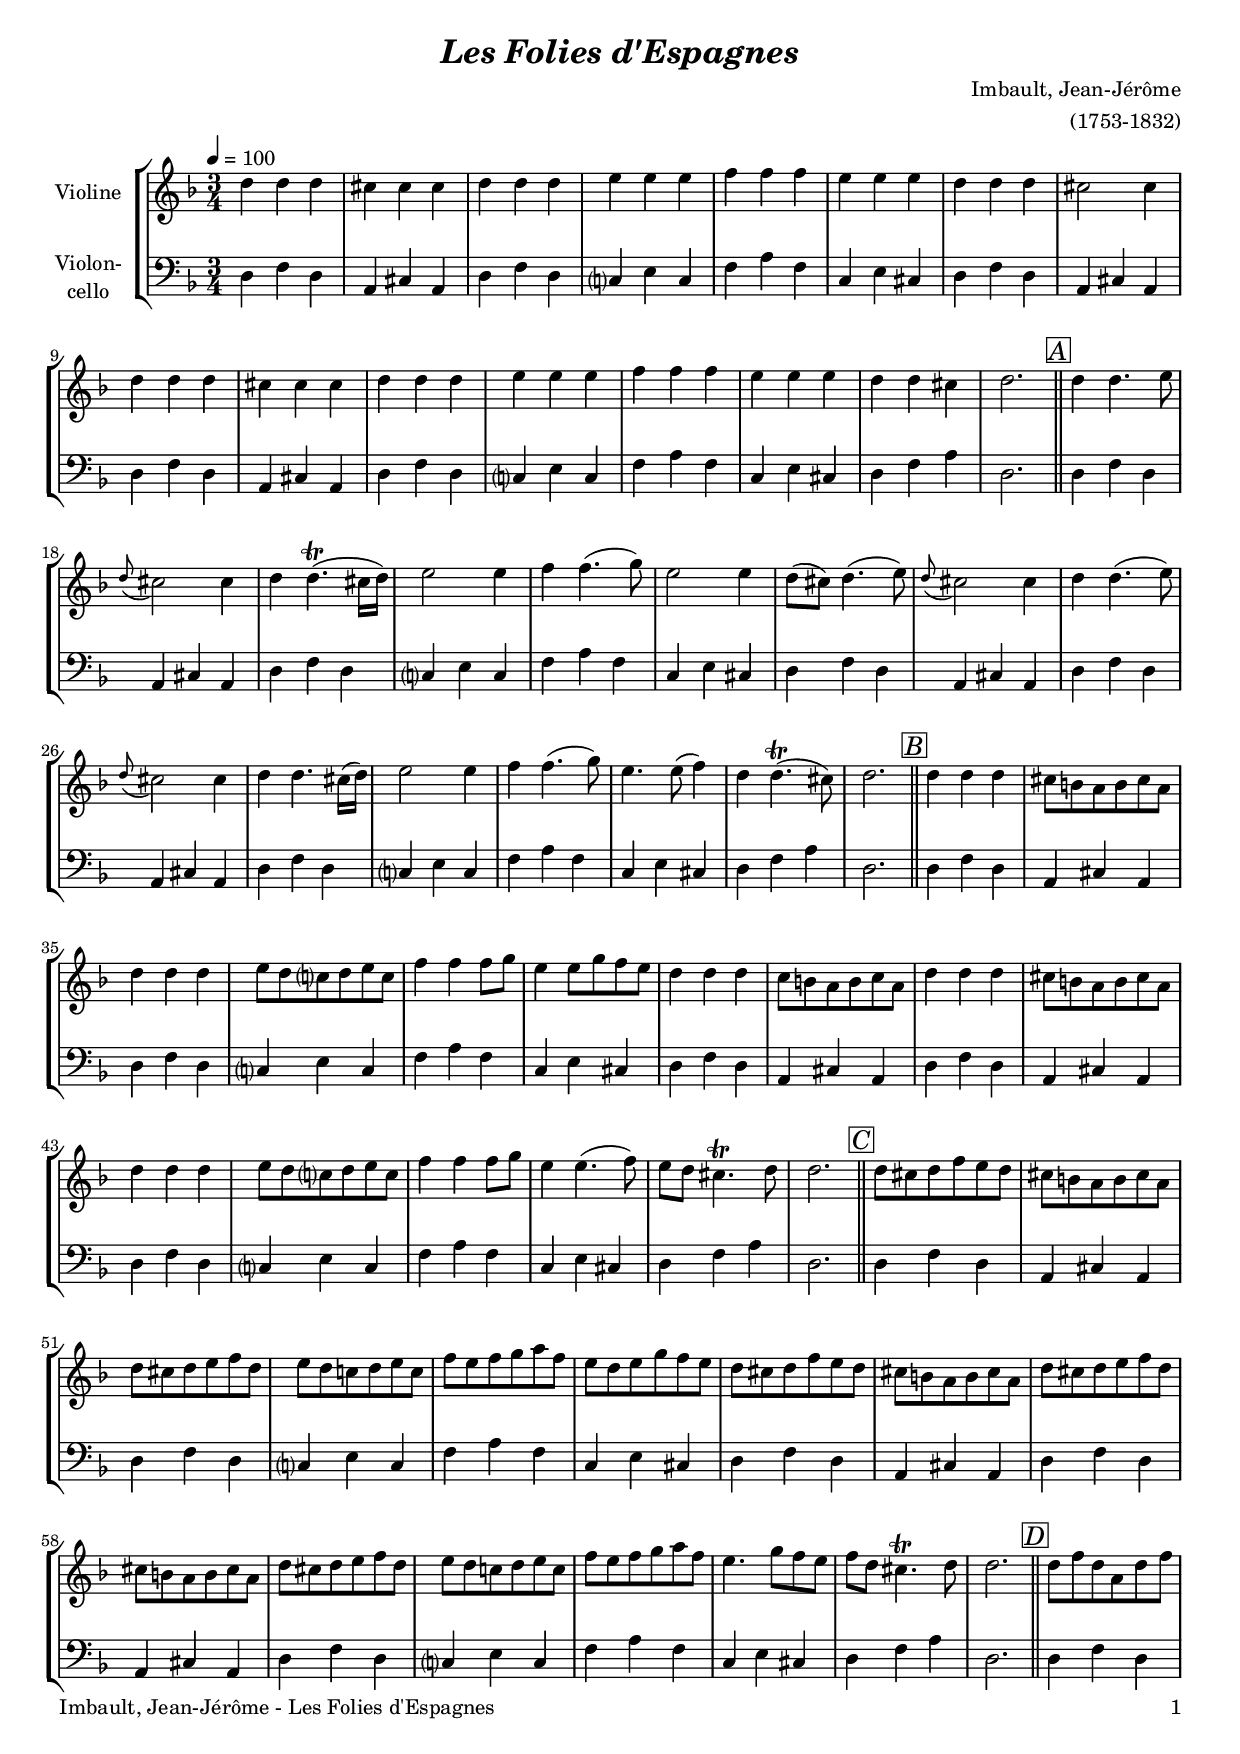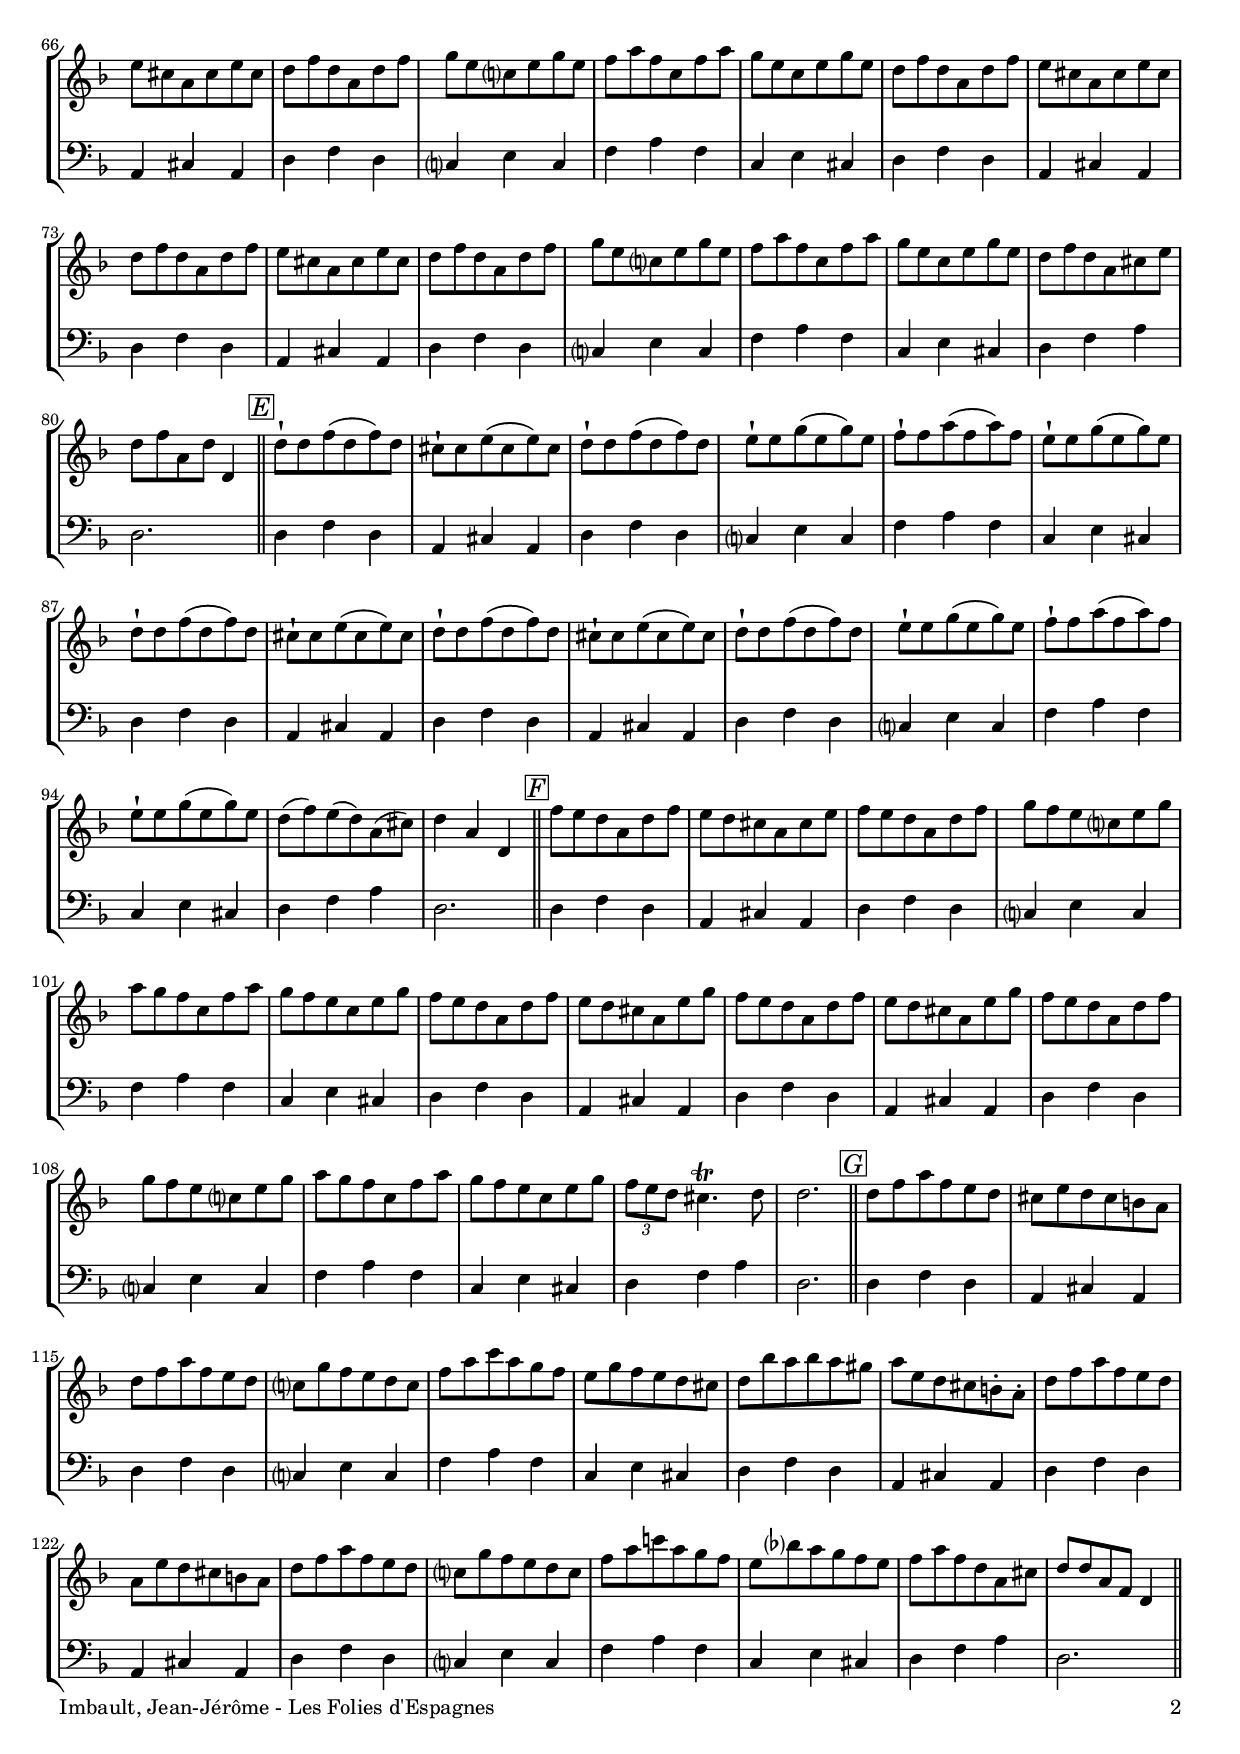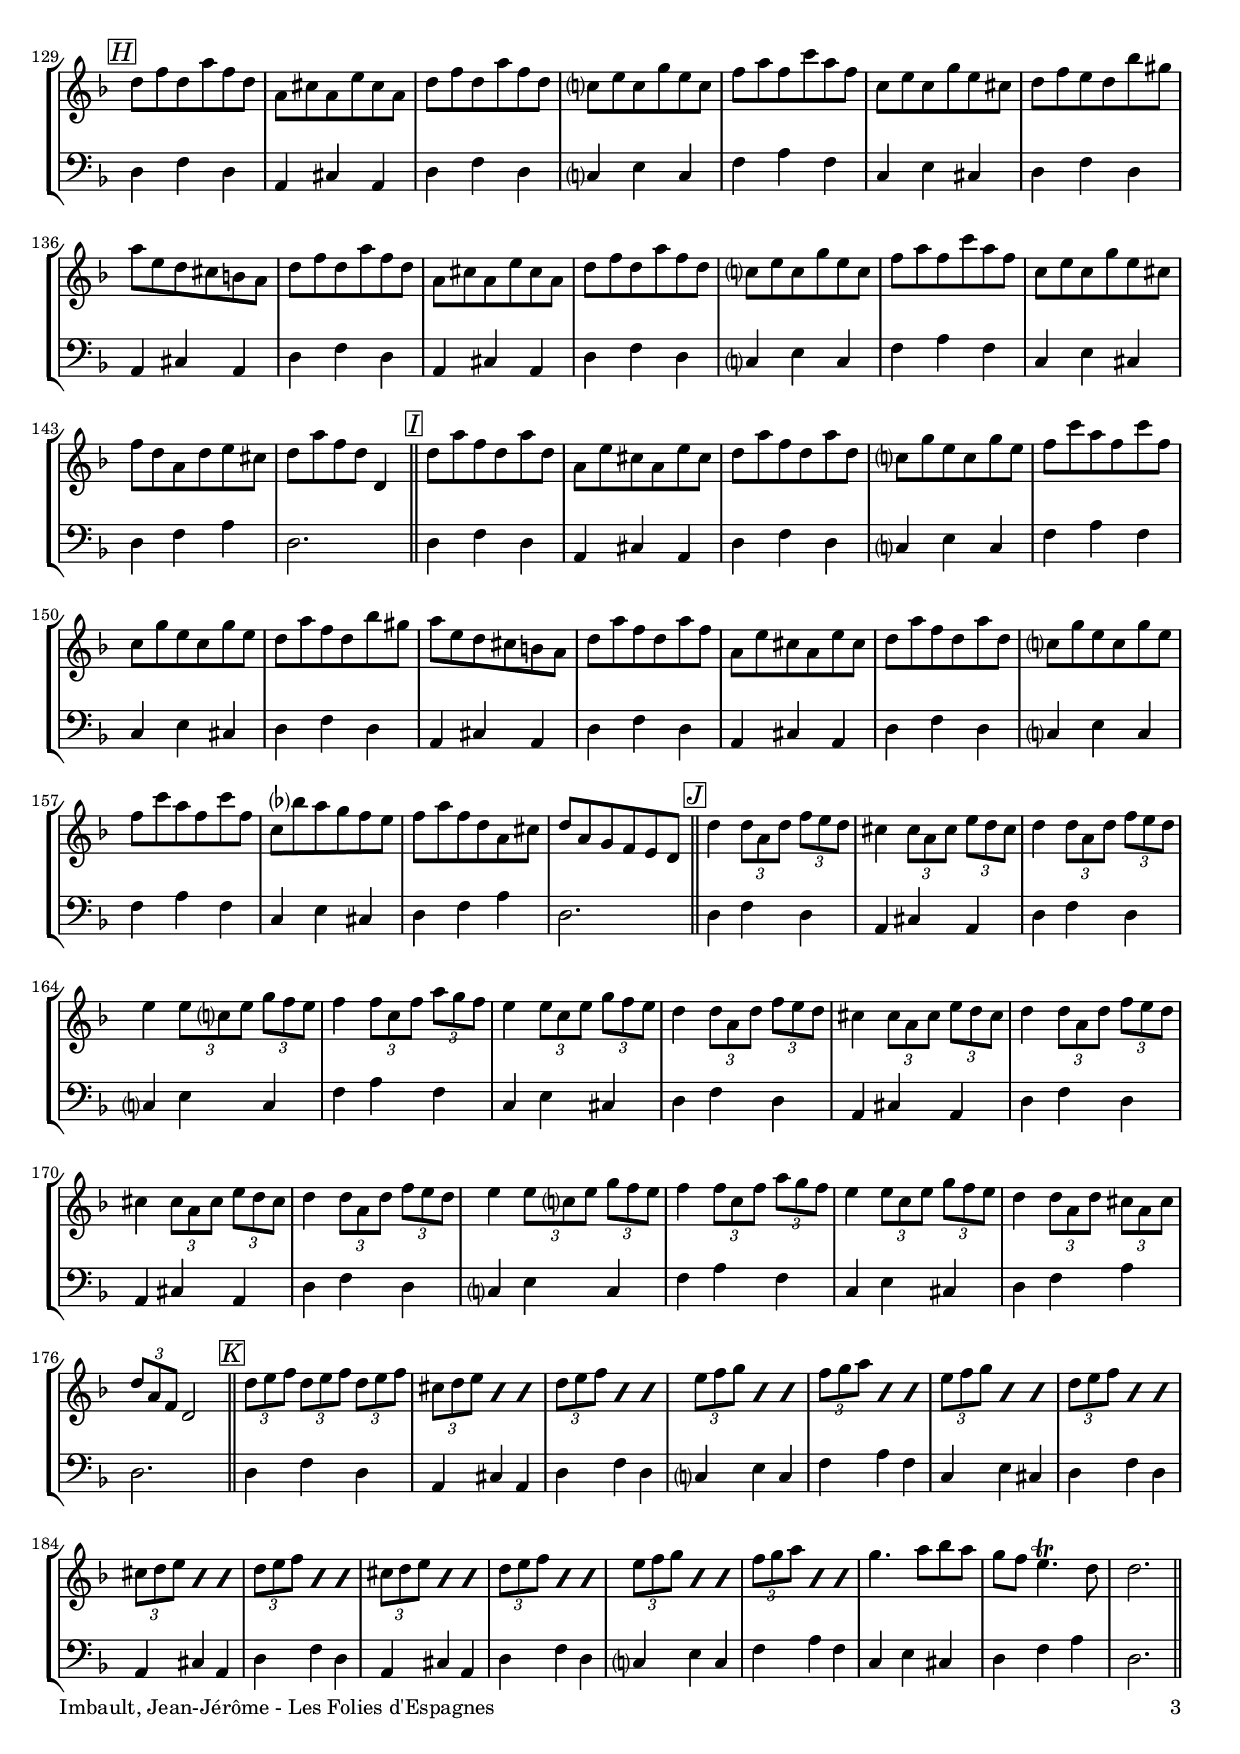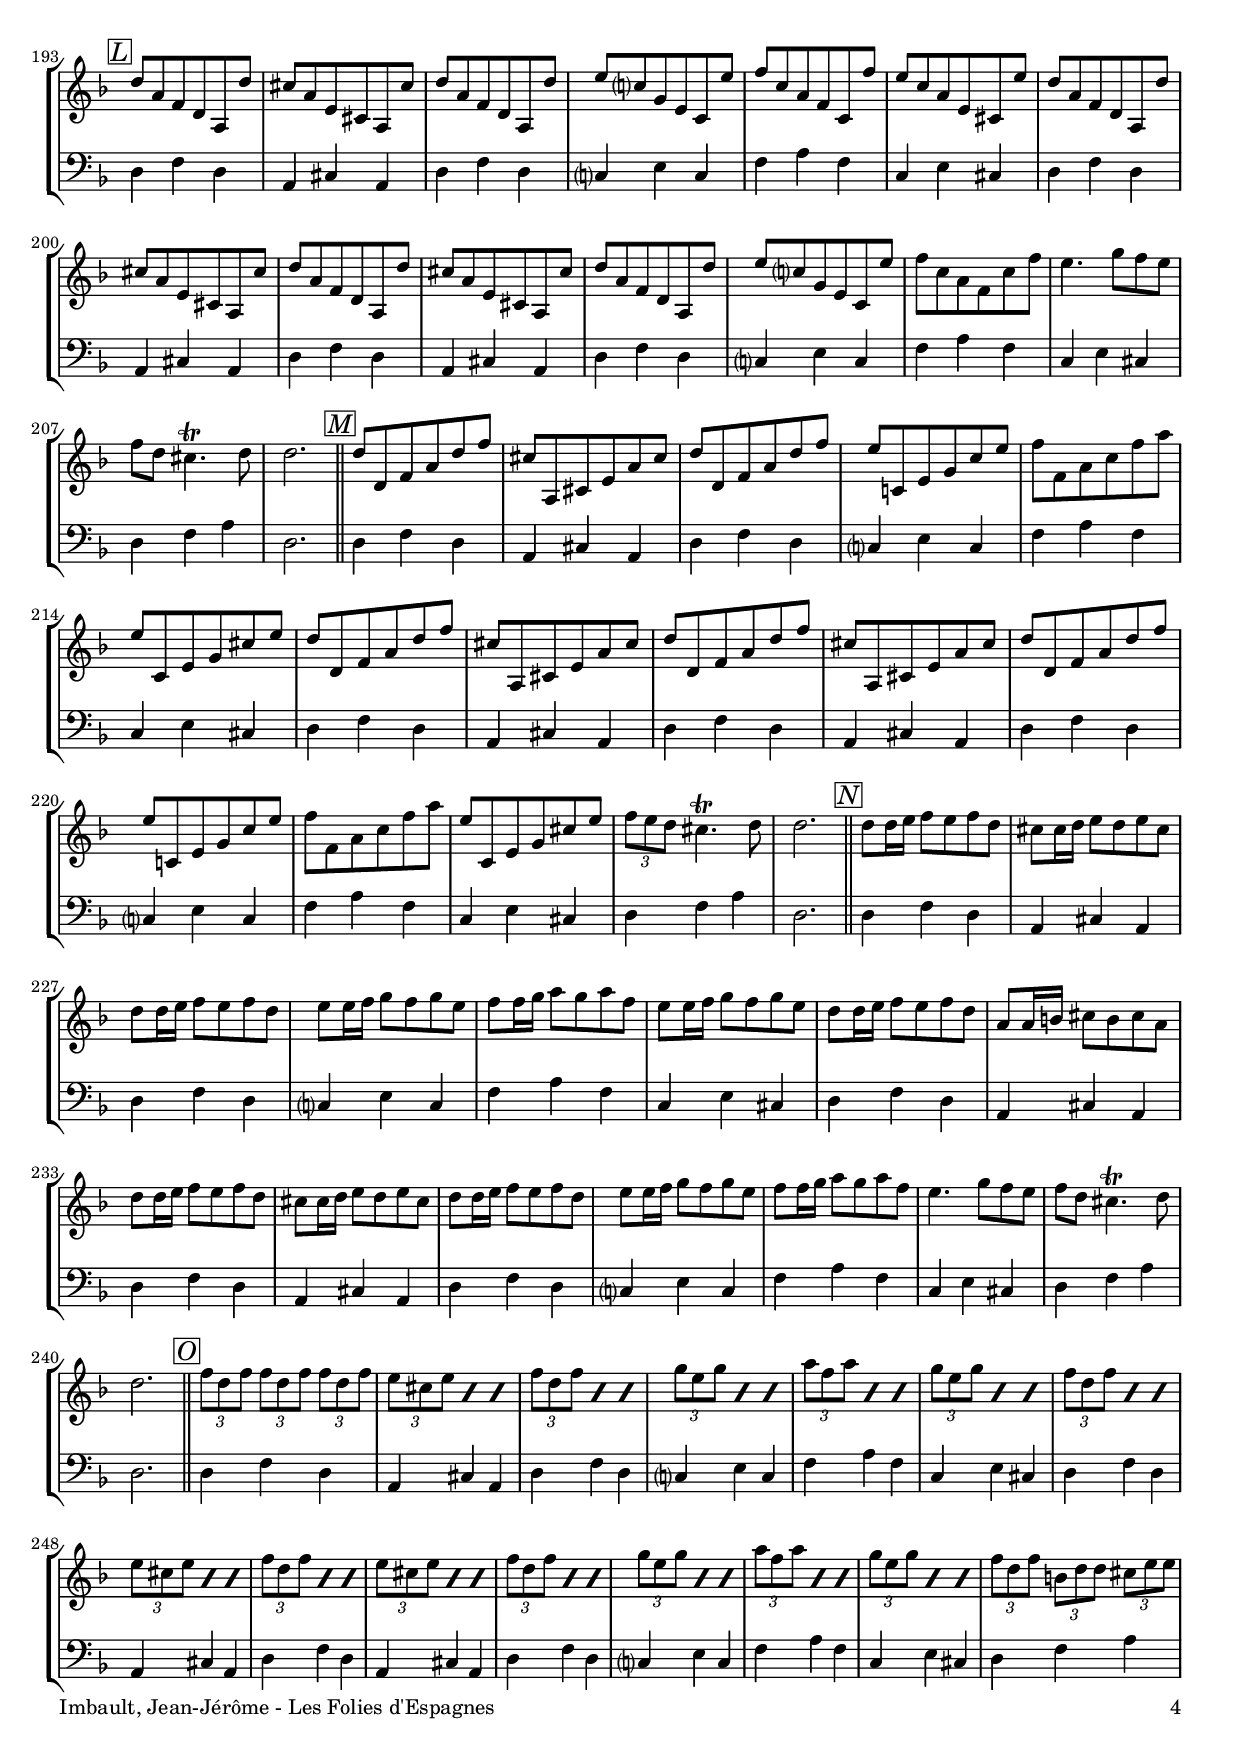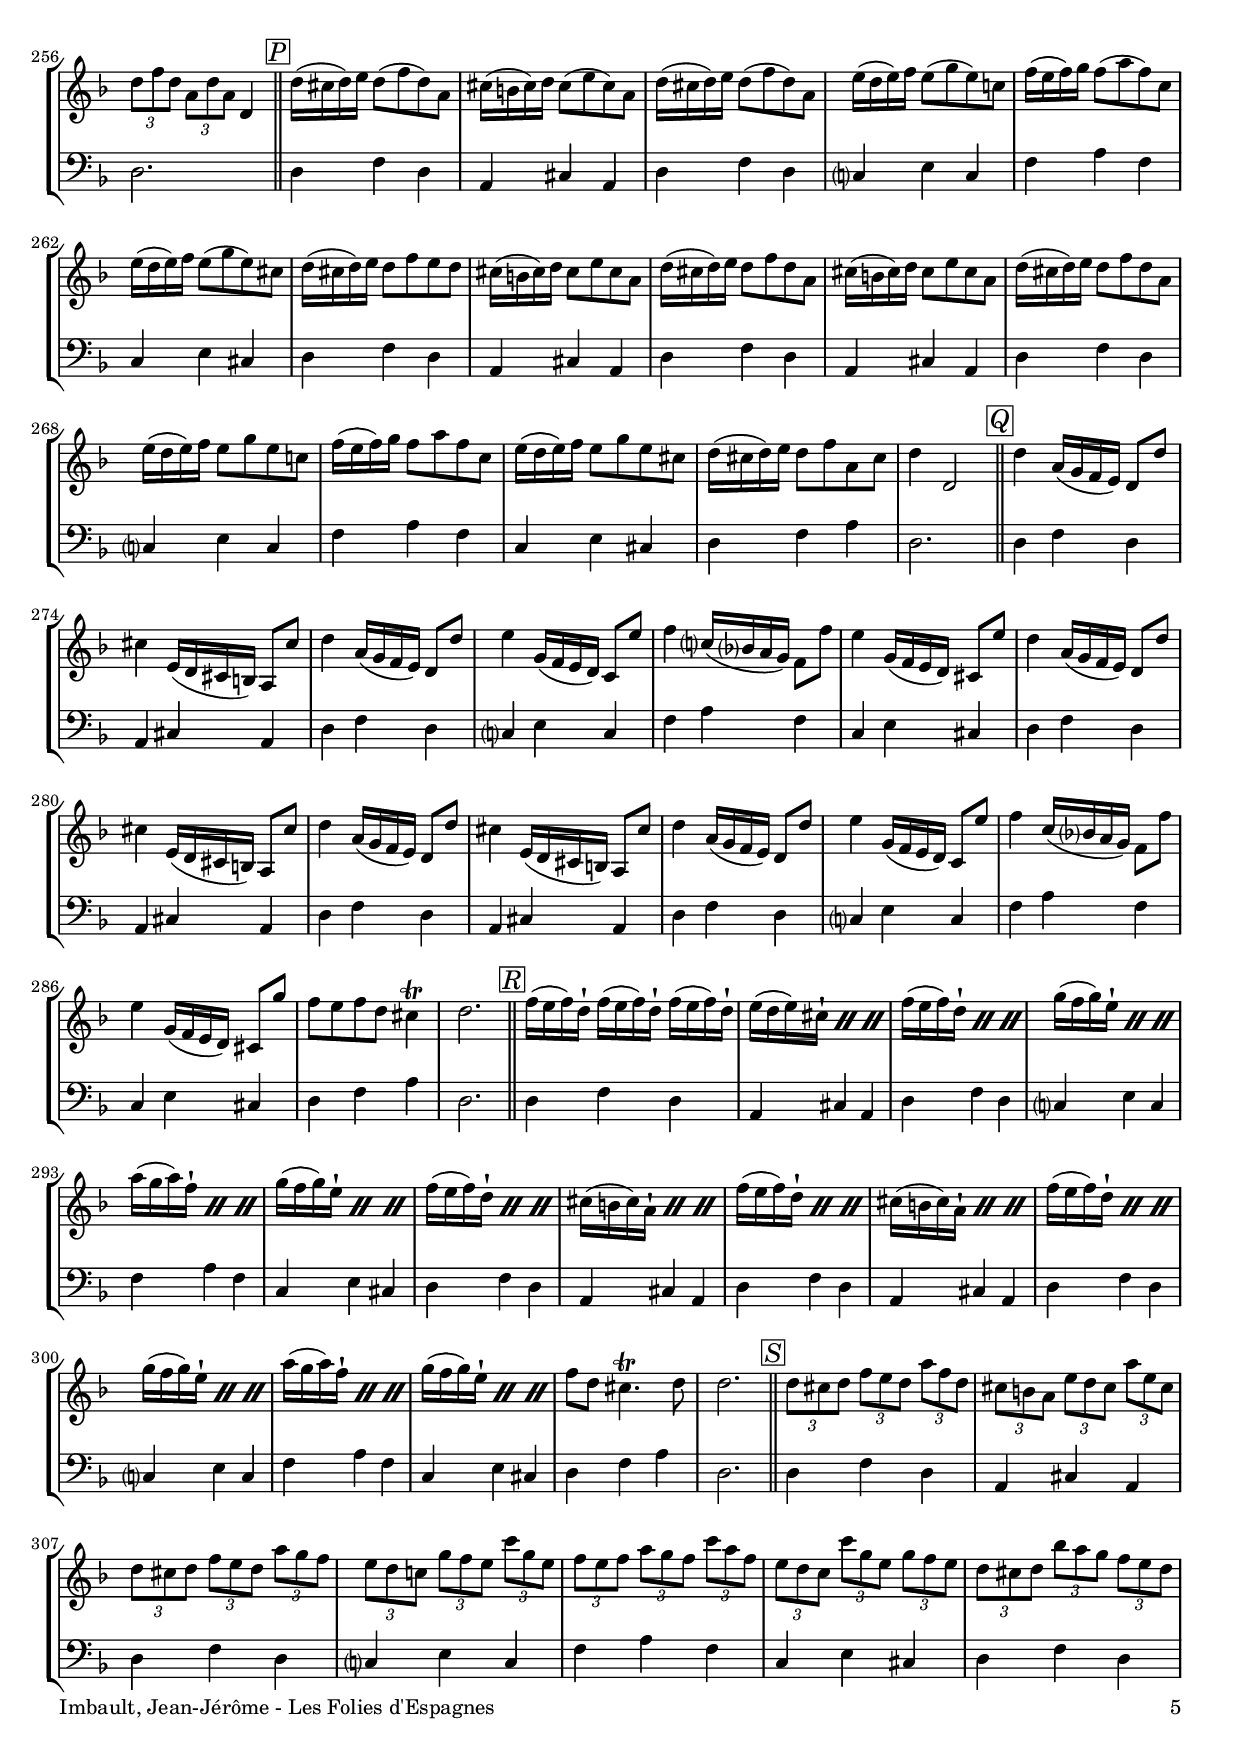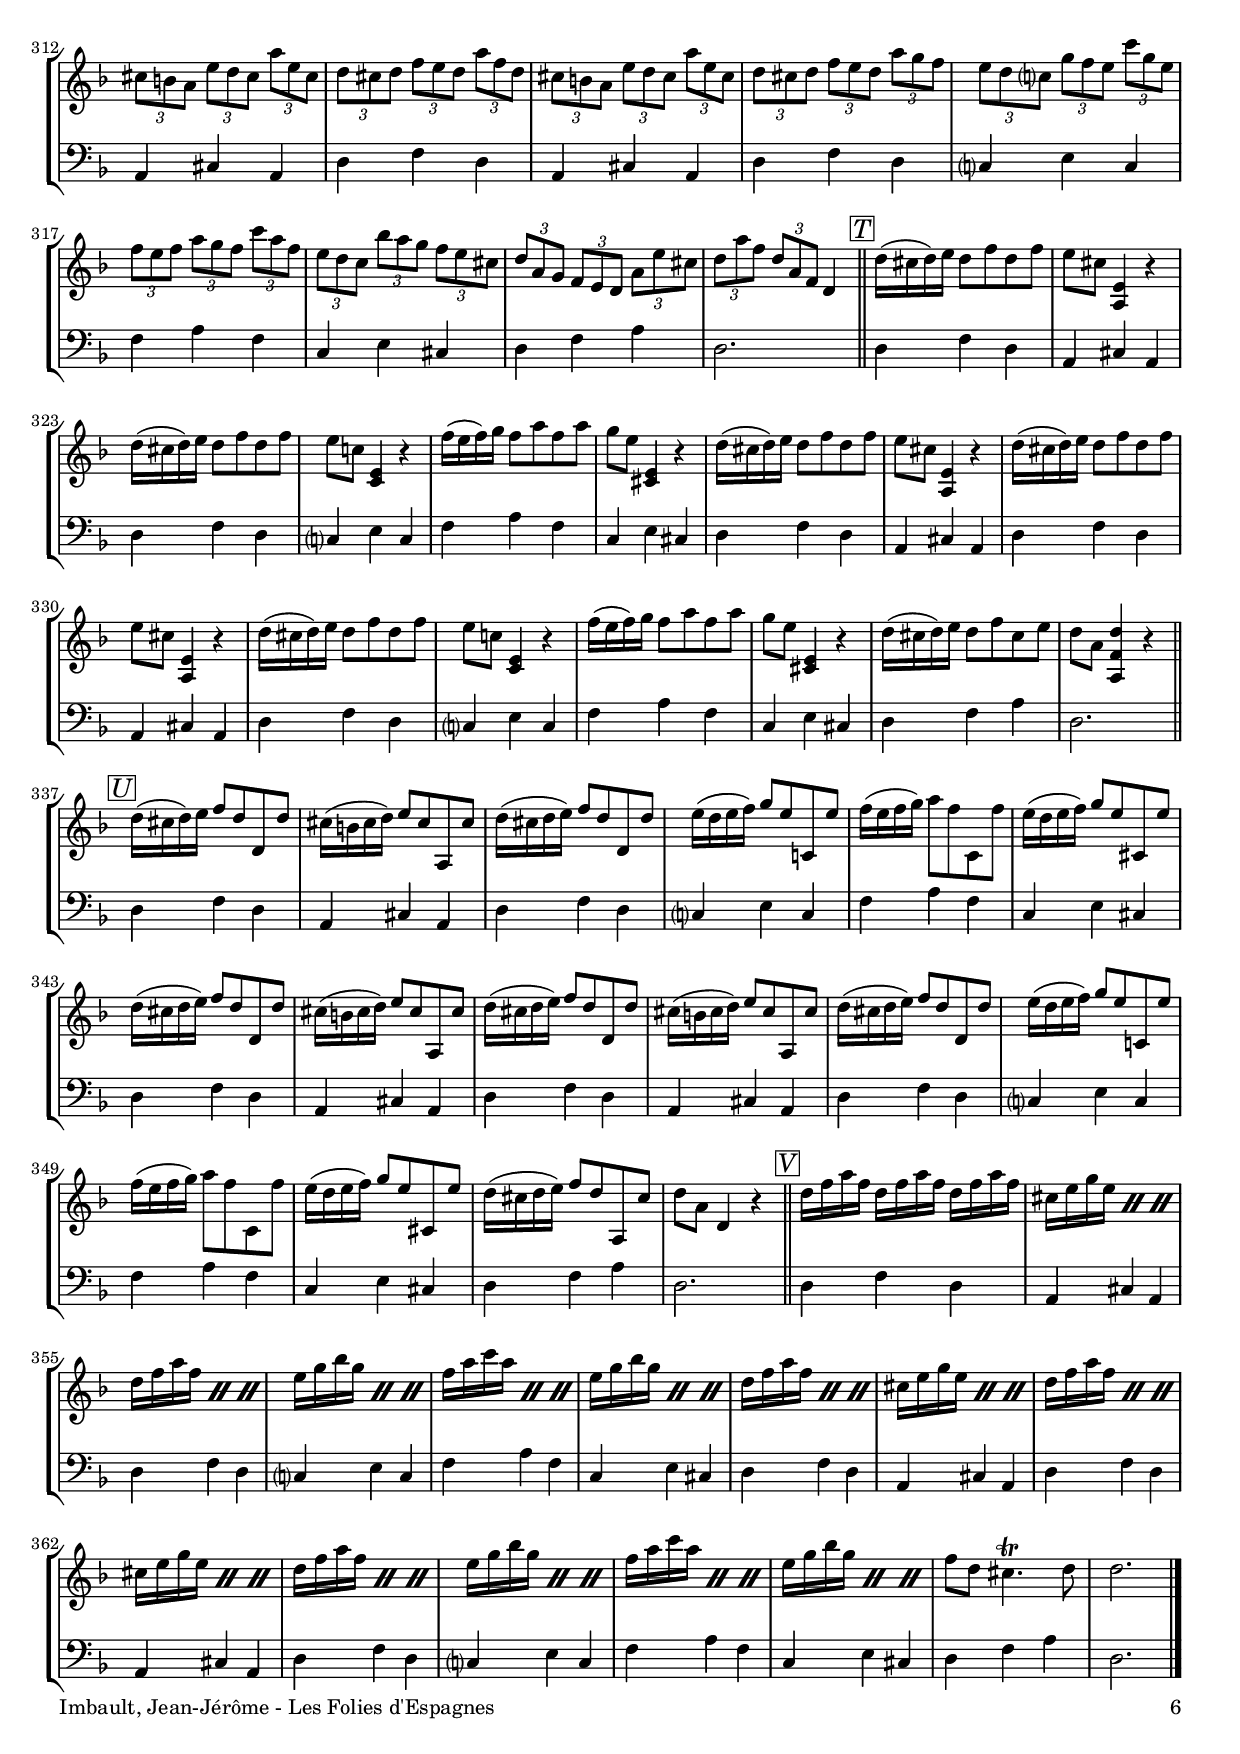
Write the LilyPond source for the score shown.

\version "2.24.4"
\include "deutsch.ly"
  
#(set-global-staff-size 18)

\header {
  title     = \markup \bold \italic "Les Folies d'Espagnes"
  composer  = "Imbault, Jean-Jérôme"
  arranger  = "(1753-1832)"
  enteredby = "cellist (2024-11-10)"
%  piece     = ""
}

voiceconsts = {
  \key d \minor
  \time 3/4
  \clef "treble"
  \numericTimeSignature
  \compressEmptyMeasures
% Set default beaming for all staves
%  \set Timing.beamExceptions = #'()
%  \set Timing.baseMoment     = #(ly:make-moment 1 4)
%  \set Timing.beatStructure  = #'(1 1 1 1)
  \tempo 4=100
}

mivl = "violin"
miva = "viola"
mipz = "pizzicato strings"
mivc = "cello"

boxa = { \bar "||" \mark \markup \box \italic "A" }
boxb = { \bar "||" \mark \markup \box \italic "B" }
boxc = { \bar "||" \mark \markup \box \italic "C" }
boxd = { \bar "||" \mark \markup \box \italic "D" }
boxe = { \bar "||" \mark \markup \box \italic "E" }
boxf = { \bar "||" \mark \markup \box \italic "F" }
boxg = { \bar "||" \mark \markup \box \italic "G" }
boxh = { \bar "||" \mark \markup \box \italic "H" }
boxi = { \bar "||" \mark \markup \box \italic "I" }
boxj = { \bar "||" \mark \markup \box \italic "J" }
boxk = { \bar "||" \mark \markup \box \italic "K" }
boxl = { \bar "||" \mark \markup \box \italic "L" }
boxm = { \bar "||" \mark \markup \box \italic "M" }
boxn = { \bar "||" \mark \markup \box \italic "N" }
boxo = { \bar "||" \mark \markup \box \italic "O" }
boxp = { \bar "||" \mark \markup \box \italic "P" }
boxq = { \bar "||" \mark \markup \box \italic "Q" }
boxr = { \bar "||" \mark \markup \box \italic "R" }
boxs = { \bar "||" \mark \markup \box \italic "S" }
boxt = { \bar "||" \mark \markup \box \italic "T" }
boxu = { \bar "||" \mark \markup \box \italic "U" }
boxv = { \bar "||" \mark \markup \box \italic "V" }
boxw = { \bar "||" \mark \markup \box \italic "W" }
boxx = { \bar "||" \mark \markup \box \italic "X" }

va = \relative c'' {
  \voiceconsts

  d4 d d
  cis cis cis
  d d d
  e e e
  f f f
  e e e
  d d d

  cis2 cis4
  d d d
  cis cis cis
  d d d
  e e e
  f f f
  e e e
  d d cis
  d2. \boxa
  
  d4 d4. e8
  \appoggiatura d cis2 cis4
  d d4.(\trill cis16 d)
  e2 e4
  f f4.( g8)
  e2 e4
  d8( cis) d4.( e8)

  \appoggiatura d cis2 cis4
  d4 d4.( e8)
  \appoggiatura d cis2 cis4
  d d4. cis16( d)
  e2 e4
  f f4.( g8)
  e4. e8( f4)
  d4 d4.(\trill cis8)
  d2. \boxb

  d4 d d
  cis8 h a h cis a
  d4 d d
  e8 d c? d e c
  f4 f f8 g
  e4 e8 g f e
  d4 d d

  c8 h a h c a
  d4 d d
  cis8 h a h cis a
  d4 d d
  e8 d c? d e c
  f4 f f8 g
  e4 e4.( f8)
  e d cis4.\trill d8
  d2. \boxc

  d8 cis d f e d
  cis h a h cis a
  d cis d e f d
  e d c! d e c
  f e f g a f
  e d e g f e
  d cis d f e d

  cis h a h cis a
  d cis d e f d
  cis h a h cis a
  d cis d e f d
  e d c! d e c
  f e f g a f
  e4. g8 f e
  f d cis4.\trill d8
  d2. \boxd

  d8 f d a d f
  e cis a cis e cis
  d f d a d f
  g e c? e g e
  f a f c f a
  g e c e g e
  d f d a d f
  e cis a cis e cis

  d f d a d f
  e cis a cis e cis
  d f d a d f
  g e c? e g e
  f a f c f a
  g e c e g e
  d f d a cis e
  d f a, d d,4 \boxe

  d'8-! d f( d f) d
  cis-! cis e( cis e) cis
  d-! d f( d f) d
  e-! e g( e g) e
  f-! f a( f a) f
  e-! e g( e g) e
  d-! d f( d f) d
  cis-! cis e( cis e) cis

  d-! d f( d f) d
  cis-! cis e( cis e) cis
  d-! d f( d f) d
  e-! e g( e g) e
  f-! f a( f a) f
  e-! e g( e g) e
  d( f) e( d) a( cis)
  d4 a d, \boxf

  f'8 e d a d f
  e d cis a cis e
  f e d a d f
  g f e c? e g
  a g f c f a
  g f e c e g
  f e d a d f

  e d cis a e' g
  f e d a d f
  e d cis a e' g
  f e d a d f
  g f e c? e g
  a g f c f a
  g f e c e g
  \tuplet 3/2 4 { f e d } cis4.\trill d8
  d2. \boxg

  d8 f a f e d
  cis e d cis h a
  d f a f e d
  c? g' f e d c
  f a c a g f
  e g f e d cis
  d b' a b a gis

  a e d cis h-. a-.
  d f a f e d
  a e' d cis h a
  d f a f e d
  c? g' f e d c
  f a c! a g f
  e b'? a g f e
  f a f d a cis
  d d a f d4 \boxh

  d'8 f d a' f d
  a cis a e' cis a
  d f d a' f d
  c? e c g' e c
  f a f c' a f
  c e c g' e cis
  d f e d b' gis

  a e d cis h a
  d f d a' f d
  a cis a e' cis a
  d f d a' f d
  c? e c g' e c
  f a f c' a f
  c e c g' e cis
  f d a d e cis
  d a' f d d,4 \boxi

  d'8 a' f d a' d,
  a e' cis a e' cis
  d a' f d a' d,
  c? g' e c g' e
  f c' a f c' f,
  c g' e c g' e
  d a' f d b' gis
  a e d cis h a

  d a' f d a' f
  a, e' cis a e' cis
  d a' f d a' d,
  c? g' e c g' e
  f c' a f c' f,
  c b'? a g f e
  f a f d a cis
  d a g f e d \boxj

  d'4 \tuplet 3/2 4 { d8 a d f e d }
  cis4 \tuplet 3/2 4 { cis8 a cis e d cis }
  d4 \tuplet 3/2 4 { d8 a d f e d }
  e4 \tuplet 3/2 4 { e8 c? e g f e }
  f4 \tuplet 3/2 4 { f8 c f a g f }
  e4 \tuplet 3/2 4 { e8 c e g f e }
  d4 \tuplet 3/2 4 { d8 a d f e d }

  cis4 \tuplet 3/2 4 { cis8 a cis e d cis }
  d4 \tuplet 3/2 4 { d8 a d f e d }
  cis4 \tuplet 3/2 4 { cis8 a cis e d cis }
  d4 \tuplet 3/2 4 { d8 a d f e d }
  e4 \tuplet 3/2 4 { e8 c? e g f e }
  f4 \tuplet 3/2 4 { f8 c f a g f }
  e4 \tuplet 3/2 4 { e8 c e g f e }
  d4 \tuplet 3/2 4 { d8 a d cis a cis }
  \tuplet 3/2 4 { d a f } d2 \boxk

  \repeat unfold 3 \tuplet 3/2 4 { d'8 e f }
  \repeat percent 3 \tuplet 3/2 4 { cis d e }
  \repeat percent 3 \tuplet 3/2 4 { d e f }
  \repeat percent 3 \tuplet 3/2 4 { e f g }
  \repeat percent 3 \tuplet 3/2 4 { f g a }
  \repeat percent 3 \tuplet 3/2 4 { e f g }
  \repeat percent 3 \tuplet 3/2 4 { d e f }
  
  \repeat percent 3 \tuplet 3/2 4 { cis d e }
  \repeat percent 3 \tuplet 3/2 4 { d e f }
  \repeat percent 3 \tuplet 3/2 4 { cis d e }
  \repeat percent 3 \tuplet 3/2 4 { d e f }
  \repeat percent 3 \tuplet 3/2 4 { e f g }
  \repeat percent 3 \tuplet 3/2 4 { f g a }
  g4. a8 b a
  g f e4.\trill d8
  d2. \boxl

  d8 a f d a d'
  cis a e cis a cis'
  d a f d a d'
  e c? g e c e'
  f c a f c f'
  e c a e cis e'
  d a f d a d'

  cis a e cis a cis'
  d a f d a d'
  cis a e cis a cis'
  d a f d a d'
  e c? g e c e'
  f c a f c' f
  e4. g8 f e
  f d cis4.\trill d8
  d2. \boxm

  d8 d, f a d f
  cis a, cis e a cis
  d d, f a d f
  e c,! e g c e
  f f, a c f a
  e c, e g cis e
  d d, f a d f

  cis a, cis e a cis
  d d, f a d f
  cis a, cis e a cis
  d d, f a d f
  e c,! e g c e
  f f, a c f a
  e c, e g cis e
  \tuplet 3/2 4 { f e d } cis4.\trill d8
  d2. \boxn

  d8 d16 e f8 e f d
  cis cis16 d e8 d e cis
  d d16 e f8 e f d
  e e16 f g8 f g e
  f f16 g a8 g a f
  e e16 f g8 f g e
  d d16 e f8 e f d

  a a16 h cis8 h cis a
  d d16 e f8 e f d
  cis8 cis16 d e8 d e cis
  d d16 e f8 e f d
  e e16 f g8 f g e
  f f16 g a8 g a f
  e4. g8 f e
  f d cis4.\trill d8
  d2. \boxo

  \repeat unfold 3 \tuplet 3/2 4 { f8 d f }
  \repeat percent 3 \tuplet 3/2 4 { e cis e }
  \repeat percent 3 \tuplet 3/2 4 { f d f }
  \repeat percent 3 \tuplet 3/2 4 { g e g }
  \repeat percent 3 \tuplet 3/2 4 { a f a }
  
  \repeat percent 3 \tuplet 3/2 4 { g e g }
  \repeat percent 3 \tuplet 3/2 4 { f d f }
  \repeat percent 3 \tuplet 3/2 4 { e cis e }
  \repeat percent 3 \tuplet 3/2 4 { f d f }
  \repeat percent 3 \tuplet 3/2 4 { e cis e }
  \repeat percent 3 \tuplet 3/2 4 { f d f }
  
  \repeat percent 3 \tuplet 3/2 4 { g e g }
  \repeat percent 3 \tuplet 3/2 4 { a f a }
  \repeat percent 3 \tuplet 3/2 4 { g e g }
  \tuplet 3/2 4 { f d f h, d d cis e e }
  \tuplet 3/2 4 { d f d a d a } d,4 \boxp

  d'16( cis d) e d8( f d) a
  cis16( h cis) d cis8( e cis) a
  d16( cis d ) e d8( f d) a
  e'16( d e) f e8( g e) c!
  f16( e f) g f8( a f) c

  e16( d e) f e8( g e) cis
  d16( cis d) e d8 f e d
  cis16( h cis) d cis8 e cis a
  d16( cis d) e d8 f d a
  cis16( h cis) d cis8 e cis a

  d16( cis d) e d8 f d a
  e'16( d e) f e8 g e c!
  f16( e f) g f8 a f c
  e16( d e) f e8 g e cis
  d16( cis d) e d8 f a, cis
  d4 d,2 \boxq

  d'4 a16( g f e) d8 d'
  cis4 e,16( d cis h) a8 cis'
  d4 a16( g f e) d8 d'
  e4 g,16( f e d) c8 e'
  f4 c?16( b? a g) f8 f'

  e4 g,16( f e d) cis8 e'
  d4 a16( g f e) d8 d'
  cis4 e,16( d cis h) a8 cis'
  d4 a16( g f e) d8 d'
  cis4 e,16( d cis h) a8 cis'

  d4 a16( g f e) d8 d'
  e4 g,16( f e d) c8 e'
  f4 c16( b? a g) f8 f'
  e4 g,16( f e d) cis8 g''
  f e f d cis4\trill
  d2. \boxr

  \repeat unfold 3 { f16( e f) d-! }
  \repeat percent 3 { e( d e) cis-! }
  \repeat percent 3 { f( e f) d-! }
  \repeat percent 3 { g( f g) e-! }
  \repeat percent 3 { a( g a) f-! }
  
  \repeat percent 3 { g( f g) e-! }
  \repeat percent 3 { f( e f) d-! }
  \repeat percent 3 { cis( h cis) a-! }
  \repeat percent 3 { f'( e f) d-! }
  \repeat percent 3 { cis( h cis) a-! }
  
  \repeat percent 3 { f'( e f) d-! }
  \repeat percent 3 { g( f g) e-! }
  \repeat percent 3 { a( g a) f-! }
  \repeat percent 3 { g( f g) e-! }
  f8 d cis4.\trill d8
  d2. \boxs
  
  \tuplet 3/2 4 {
    d8 cis d f e d a' f d
    cis h a e' d cis a' e cis
    d cis d f e d a' g f
    e d c! g' f e c' g e
    f e f a g f c' a f

    e d c c' g e g f e
    d cis d b' a g f e d
    cis h a e' d cis a' e cis
    d cis d f e d a' f d
    cis h a e' d cis a' e cis

    d cis d f e d a' g f
    e d c? g' f e c' g e
    f e f a g f c' a f
    e d c b' a g f e cis
    d a g f e d a' e' cis
    d a' f d a f
  } d4 \boxt

  d'16( cis d) e d8 f d f
  e cis <a, e'>4 r
  d'16( cis d) e d8 f d f
  e c! <c, e>4 r
  f'16( e f) g f8 a f a
  g e <cis, e>4 r

  d'16( cis d) e d8 f d f
  e cis <a, e'>4 r
  d'16( cis d) e d8 f d f
  e cis <a, e'>4 r
  d'16( cis d) e d8 f d f
  e c! <c, e>4 r

  f'16( e f) g f8 a f a
  g e <cis, e>4 r
  d'16( cis d) e d8 f cis e
  d a <a, f' d'>4 r \boxu

  d'16( cis d) e f8 d d, d'
  cis16( h cis d) e8 cis a, cis'
  d16( cis d e) f8 d d, d'
  e16( d e f) g8 e c,! e'
  f16( e f g) a8 f c, f'

  e16( d e f) g8 e cis, e'
  d16( cis d e) f8 d d, d'
  cis16( h cis d) e8 cis a, cis'
  d16( cis d e) f8 d d, d'
  cis16( h cis d) e8 cis a, cis'

  d16( cis d e) f8 d d, d'
  e16( d e f) g8 e c,! e'
  f16( e f g) a8 f c, f'
  e16( d e f) g8 e cis, e'
  d16( cis d e) f8 d a, cis'
  d a d,4 r \boxv

  \repeat unfold 3 { d'16 f a f }
  \repeat percent 3 { cis e g e }
  \repeat percent 3 { d f a f }
  \repeat percent 3 { e g b g }
  \repeat percent 3 { f a c a }
  
  \repeat percent 3 { e g b g }
  \repeat percent 3 { d f a f }
  \repeat percent 3 { cis e g e }
  \repeat percent 3 { d f a f }
  \repeat percent 3 { cis e g e }
  
  \repeat percent 3 { d f a f }
  \repeat percent 3 { e g b g }
  \repeat percent 3 { f a c a }
  \repeat percent 3 { e g b g }
  f8 d cis4.\trill d8
  d2.
  
  \bar "|."
}

vb = \relative c {
  \voiceconsts
  \clef "bass"

  d4 f d
  a cis a
  d f d
  c? e c
  f a f
  c e cis
  d f d
  a cis a
  d f d
  a cis a
  d f d
  c? e c
  f a f
  c e cis
  d f a
  d,2. \boxa
  
  d4 f d
  a cis a
  d f d
  c? e c
  f a f
  c e cis
  d f d
  a cis a
  d f d
  a cis a
  d f d
  c? e c
  f a f
  c e cis
  d f a
  d,2. \boxb
  
  d4 f d
  a cis a
  d f d
  c? e c
  f a f
  c e cis
  d f d
  a cis a
  d f d
  a cis a
  d f d
  c? e c
  f a f
  c e cis
  d f a
  d,2. \boxc
  
  d4 f d
  a cis a
  d f d
  c? e c
  f a f
  c e cis
  d f d
  a cis a
  d f d
  a cis a
  d f d
  c? e c
  f a f
  c e cis
  d f a
  d,2. \boxd
  
  d4 f d
  a cis a
  d f d
  c? e c
  f a f
  c e cis
  d f d
  a cis a
  d f d
  a cis a
  d f d
  c? e c
  f a f
  c e cis
  d f a
  d,2. \boxe
  
  d4 f d
  a cis a
  d f d
  c? e c
  f a f
  c e cis
  d f d
  a cis a
  d f d
  a cis a
  d f d
  c? e c
  f a f
  c e cis
  d f a
  d,2. \boxf
  
  d4 f d
  a cis a
  d f d
  c? e c
  f a f
  c e cis
  d f d
  a cis a
  d f d
  a cis a
  d f d
  c? e c
  f a f
  c e cis
  d f a
  d,2. \boxg
  
  d4 f d
  a cis a
  d f d
  c? e c
  f a f
  c e cis
  d f d
  a cis a
  d f d
  a cis a
  d f d
  c? e c
  f a f
  c e cis
  d f a
  d,2. \boxh
  
  d4 f d
  a cis a
  d f d
  c? e c
  f a f
  c e cis
  d f d
  a cis a
  d f d
  a cis a
  d f d
  c? e c
  f a f
  c e cis
  d f a
  d,2. \boxi
  
  d4 f d
  a cis a
  d f d
  c? e c
  f a f
  c e cis
  d f d
  a cis a
  d f d
  a cis a
  d f d
  c? e c
  f a f
  c e cis
  d f a
  d,2. \boxj
  
  d4 f d
  a cis a
  d f d
  c? e c
  f a f
  c e cis
  d f d
  a cis a
  d f d
  a cis a
  d f d
  c? e c
  f a f
  c e cis
  d f a
  d,2. \boxk
  
  d4 f d
  a cis a
  d f d
  c? e c
  f a f
  c e cis
  d f d
  a cis a
  d f d
  a cis a
  d f d
  c? e c
  f a f
  c e cis
  d f a
  d,2. \boxl
  
  d4 f d
  a cis a
  d f d
  c? e c
  f a f
  c e cis
  d f d
  a cis a
  d f d
  a cis a
  d f d
  c? e c
  f a f
  c e cis
  d f a
  d,2. \boxm
  
  d4 f d
  a cis a
  d f d
  c? e c
  f a f
  c e cis
  d f d
  a cis a
  d f d
  a cis a
  d f d
  c? e c
  f a f
  c e cis
  d f a
  d,2. \boxn
  
  d4 f d
  a cis a
  d f d
  c? e c
  f a f
  c e cis
  d f d
  a cis a
  d f d
  a cis a
  d f d
  c? e c
  f a f
  c e cis
  d f a
  d,2. \boxo
  
  d4 f d
  a cis a
  d f d
  c? e c
  f a f
  c e cis
  d f d
  a cis a
  d f d
  a cis a
  d f d
  c? e c
  f a f
  c e cis
  d f a
  d,2. \boxp
  
  d4 f d
  a cis a
  d f d
  c? e c
  f a f
  c e cis
  d f d
  a cis a
  d f d
  a cis a
  d f d
  c? e c
  f a f
  c e cis
  d f a
  d,2. \boxq
  
  d4 f d
  a cis a
  d f d
  c? e c
  f a f
  c e cis
  d f d
  a cis a
  d f d
  a cis a
  d f d
  c? e c
  f a f
  c e cis
  d f a
  d,2. \boxr
  
  d4 f d
  a cis a
  d f d
  c? e c
  f a f
  c e cis
  d f d
  a cis a
  d f d
  a cis a
  d f d
  c? e c
  f a f
  c e cis
  d f a
  d,2. \boxs
  
  d4 f d
  a cis a
  d f d
  c? e c
  f a f
  c e cis
  d f d
  a cis a
  d f d
  a cis a
  d f d
  c? e c
  f a f
  c e cis
  d f a
  d,2. \boxt
  
  d4 f d
  a cis a
  d f d
  c? e c
  f a f
  c e cis
  d f d
  a cis a
  d f d
  a cis a
  d f d
  c? e c
  f a f
  c e cis
  d f a
  d,2. \boxu
  
  d4 f d
  a cis a
  d f d
  c? e c
  f a f
  c e cis
  d f d
  a cis a
  d f d
  a cis a
  d f d
  c? e c
  f a f
  c e cis
  d f a
  d,2. \boxv
  
  d4 f d
  a cis a
  d f d
  c? e c
  f a f
  c e cis
  d f d
  a cis a
  d f d
  a cis a
  d f d
  c? e c
  f a f
  c e cis
  d f a
  d,2.
  
  \bar "|."
}


music = \new StaffGroup <<
      \new Staff {
	\set Staff.midiInstrument = \mivl
	\set Staff.instrumentName = \markup \center-column { "Violine" }
	\transpose d d { \va }
      }

      \new Staff {
	\set Staff.midiInstrument = \mivc
	\set Staff.instrumentName = \markup \center-column { "Violon-" "cello" }
	\transpose d d { \vb }
      }
>>

\book {
  \paper {
    print-page-number = ##t
    print-first-page-number = ##t
    ragged-last-bottom = ##f
    oddHeaderMarkup = \markup \null
    evenHeaderMarkup = \markup \null
    oddFooterMarkup = \markup {
      \fill-line {
        \if \should-print-page-number
        "Imbault, Jean-Jérôme - Les Folies d'Espagnes" \fromproperty #'page:page-number-string
      }
    }
    evenFooterMarkup = \oddFooterMarkup
  } \score {
    \music
    \layout {}
  }

  \score {
    \unfoldRepeats \music

    \midi {
      \context {
        \Score
      }
    }
  }
}
